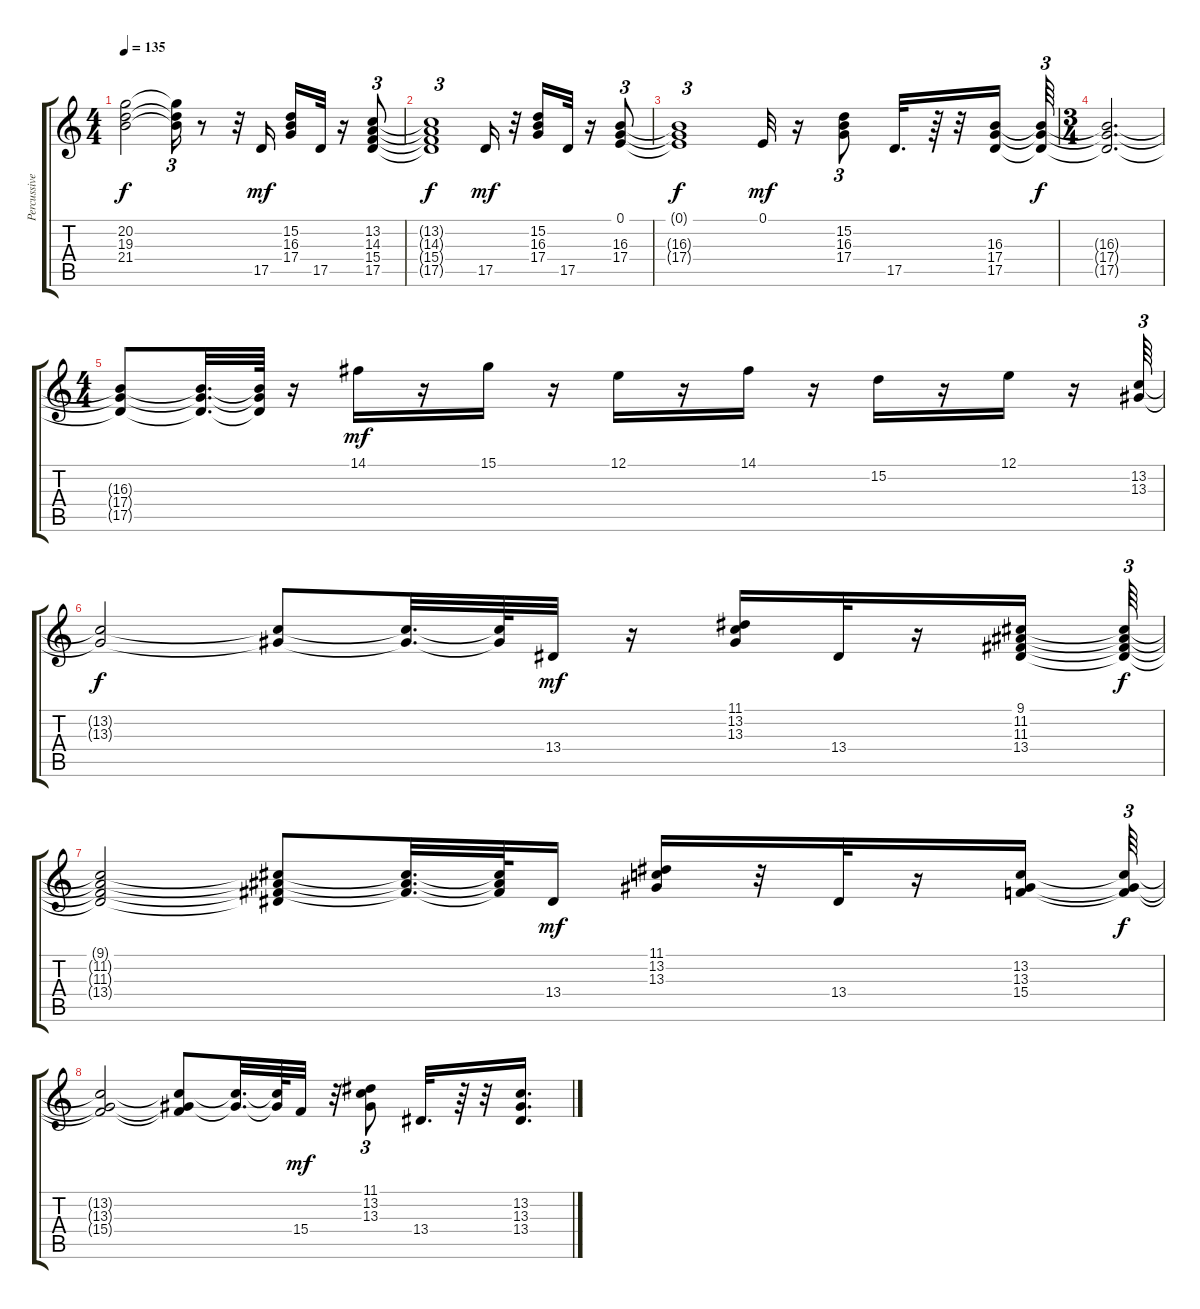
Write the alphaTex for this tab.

\track ("Percussive Organ" "Percussive") {instrument percussiveorgan}
\staff {score tabs}
\tuning (E4 B3 G3 D3 A2 E2) {hide}
\ts (4 4)
\tempo 135
\clef g2
\ks c
(20.2{t} 19.3{t} 21.4{t}).2{dy f} (20.2{t} 19.3{t} 21.4{t}).16{tu (3 2)} r.8 r.32 17.5.16{dy mf} (15.2 16.3 17.4).16 17.5.32 r.16 (13.2 14.3 15.4 17.5).8{tu (3 2)} |
(13.2{t} 14.3{t} 15.4{t} 17.5{t}).1{tu (3 2) dy f} 17.5.16{dy mf} r.32 (15.2 16.3 17.4).16 17.5.32 r.16 (0.1 16.3 17.4).8{tu (3 2)} |
(0.1{t} 16.3{t} 17.4{t}).1{tu (3 2) dy f} 0.1.32{dy mf} r.16 (15.2 16.3 17.4).8{tu (3 2)} 17.5.32{d} r.64 r.32 (16.3 17.4 17.5).16 (16.3{t} 17.4{t} 17.5{t}).64{tu (3 2) dy f} |
\ts (3 4)
(16.3{t} 17.4{t} 17.5{t}).2{d} |
\ts (4 4)
(16.3{t} 17.4{t} 17.5{t}).8 (16.3{t} 17.4{t} 17.5{t}).32{d} (16.3{t} 17.4{t} 17.5{t}).64 r.16 14.1.16{dy mf} r.16 15.1.16 r.16 12.1.16 r.16 14.1.16 r.16 15.2.16 r.16 12.1.16 r.16 (13.2 13.3).64{tu (3 2)} |
(13.2{t} 13.3{t}).2{dy f} (13.2{t} 13.3{t}).8 (13.2{t} 13.3{t}).32{d} (13.2{t} 13.3{t}).64 13.4.32{dy mf} r.16 (11.1 13.2 13.3).16 13.4.32 r.16 (9.1 11.2 11.3 13.4).16 (9.1{t} 11.2{t} 11.3{t} 13.4{t}).64{tu (3 2) dy f} |
(9.1{t} 11.2{t} 11.3{t} 13.4{t}).2 (9.1{t} 11.2{t} 11.3{t} 13.4{t}).8 (9.1{t} 11.2{t} 11.3{t}).32{d} (9.1{t} 11.2{t} 11.3{t}).64 13.4.16{dy mf} (11.1 13.2 13.3).16 r.32 13.4.32 r.16 (13.2 13.3 15.4).16 (13.2{t} 13.3{t} 15.4{t}).64{tu (3 2) dy f} |
(13.2{t} 13.3{t} 15.4{t}).2 (13.2{t} 13.3{t} 15.4{t}).8 (13.2{t} 13.3{t}).32{d} (13.2{t} 13.3{t}).64 15.4.32{dy mf} r.32 (11.1 13.2 13.3).8{tu (3 2)} 13.4.32{d} r.64 r.32 (13.2 13.3 13.4).16{d}
